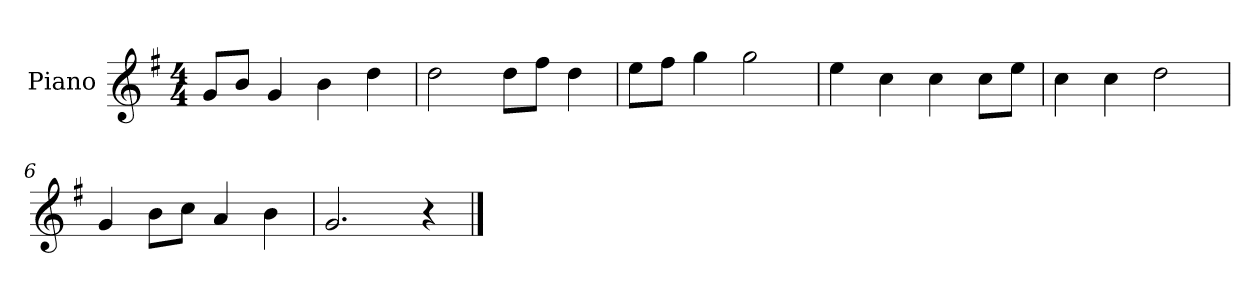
**kern
*part1
*staff1
*I"Piano
*I'P-no
*clefG2
*k[f#]
*M4/4
*MM90
=1
8g/L
8b/J
4g/
4b\
4dd\
=2
2dd\
8dd\L
8ff#\J
4dd\
=3
8ee\L
8ff#\J
4gg\
2gg\
=4
4ee\
4cc\
4cc\
8cc\L
8ee\J
=5
4cc\
4cc\
2dd\
=6
4g/
8b\L
8cc\J
4a/
4b\
=7
2.g/
4r
==
*-
